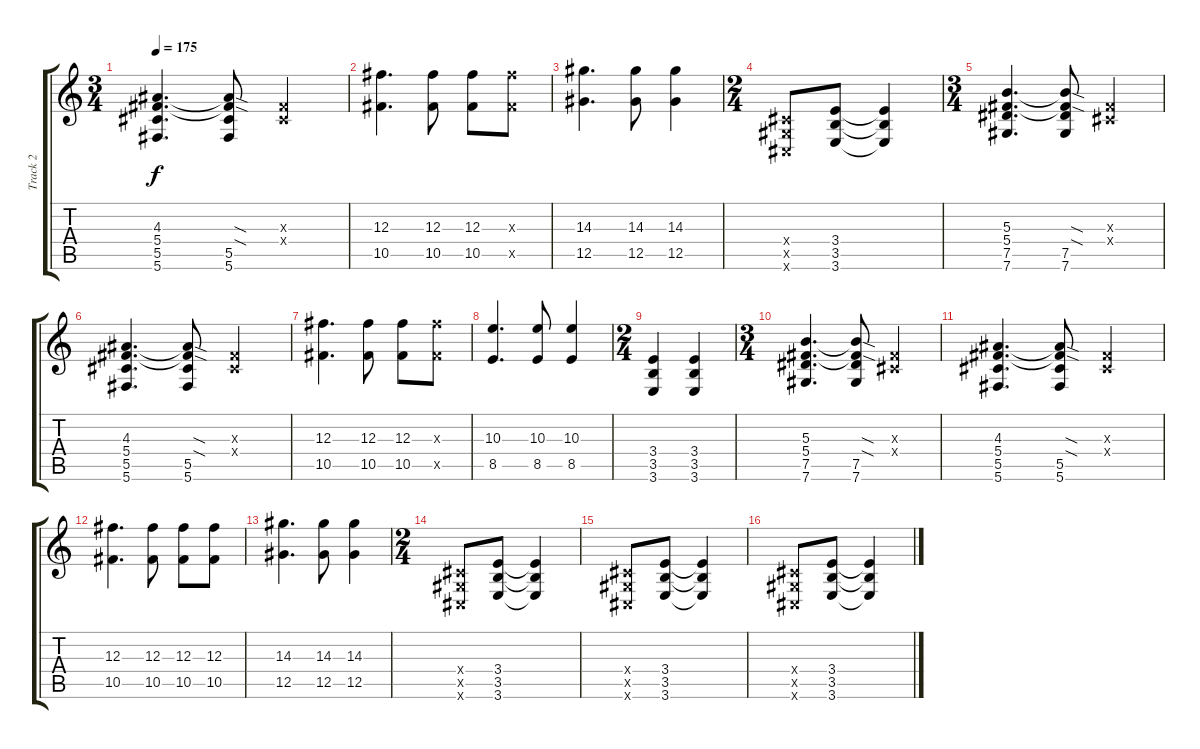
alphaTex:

\track ("Track 2" "Track 2") {instrument overdrivenguitar}
\staff {score tabs}
\tuning (Eb4 Bb3 Gb3 Db3 Ab2 Db2) {hide}
\ts (3 4)
\tempo 175
\clef g2
\ks c
(4.3 5.4 5.5 5.6).4{d dy f} (4.3{sod t} 5.4{sod t} 5.5 5.6).8 (0.3{x} 0.4{x}).4 |
(12.3 10.5).4{d} (12.3 10.5).8 (12.3 10.5).8 (12.3{x} 10.5{x}).8 |
(14.3 12.5).4{d} (14.3 12.5).8 (14.3 12.5).4 |
\ts (2 4)
(0.4{x} 0.5{x} 0.6{x}).8 (3.4 3.5 3.6).8 (3.4{t} 3.5{t} 3.6{t}).4 |
\ts (3 4)
(5.3 5.4 7.5 7.6).4{d} (5.3{sod t} 5.4{sod t} 7.5 7.6).8 (0.3{x} 0.4{x}).4 |
(4.3 5.4 5.5 5.6).4{d} (4.3{sod t} 5.4{sod t} 5.5 5.6).8 (0.3{x} 0.4{x}).4 |
(12.3 10.5).4{d} (12.3 10.5).8 (12.3 10.5).8 (12.3{x} 10.5{x}).8 |
(10.3 8.5).4{d} (10.3 8.5).8 (10.3 8.5).4 |
\ts (2 4)
(3.4 3.5 3.6).4 (3.4 3.5 3.6).4 |
\ts (3 4)
(5.3 5.4 7.5 7.6).4{d} (5.3{sod t} 5.4{sod t} 7.5 7.6).8 (0.3{x} 0.4{x}).4 |
(4.3 5.4 5.5 5.6).4{d} (4.3{sod t} 5.4{sod t} 5.5 5.6).8 (0.3{x} 0.4{x}).4 |
(12.3 10.5).4{d} (12.3 10.5).8 (12.3 10.5).8 (12.3 10.5).8 |
(14.3 12.5).4{d} (14.3 12.5).8 (14.3 12.5).4 |
\ts (2 4)
(0.4{x} 0.5{x} 0.6{x}).8 (3.4 3.5 3.6).8 (3.4{t} 3.5{t} 3.6{t}).4 |
(0.4{x} 0.5{x} 0.6{x}).8 (3.4 3.5 3.6).8 (3.4{t} 3.5{t} 3.6{t}).4 |
(0.4{x} 0.5{x} 0.6{x}).8 (3.4 3.5 3.6).8 (3.4{t} 3.5{t} 3.6{t}).4
